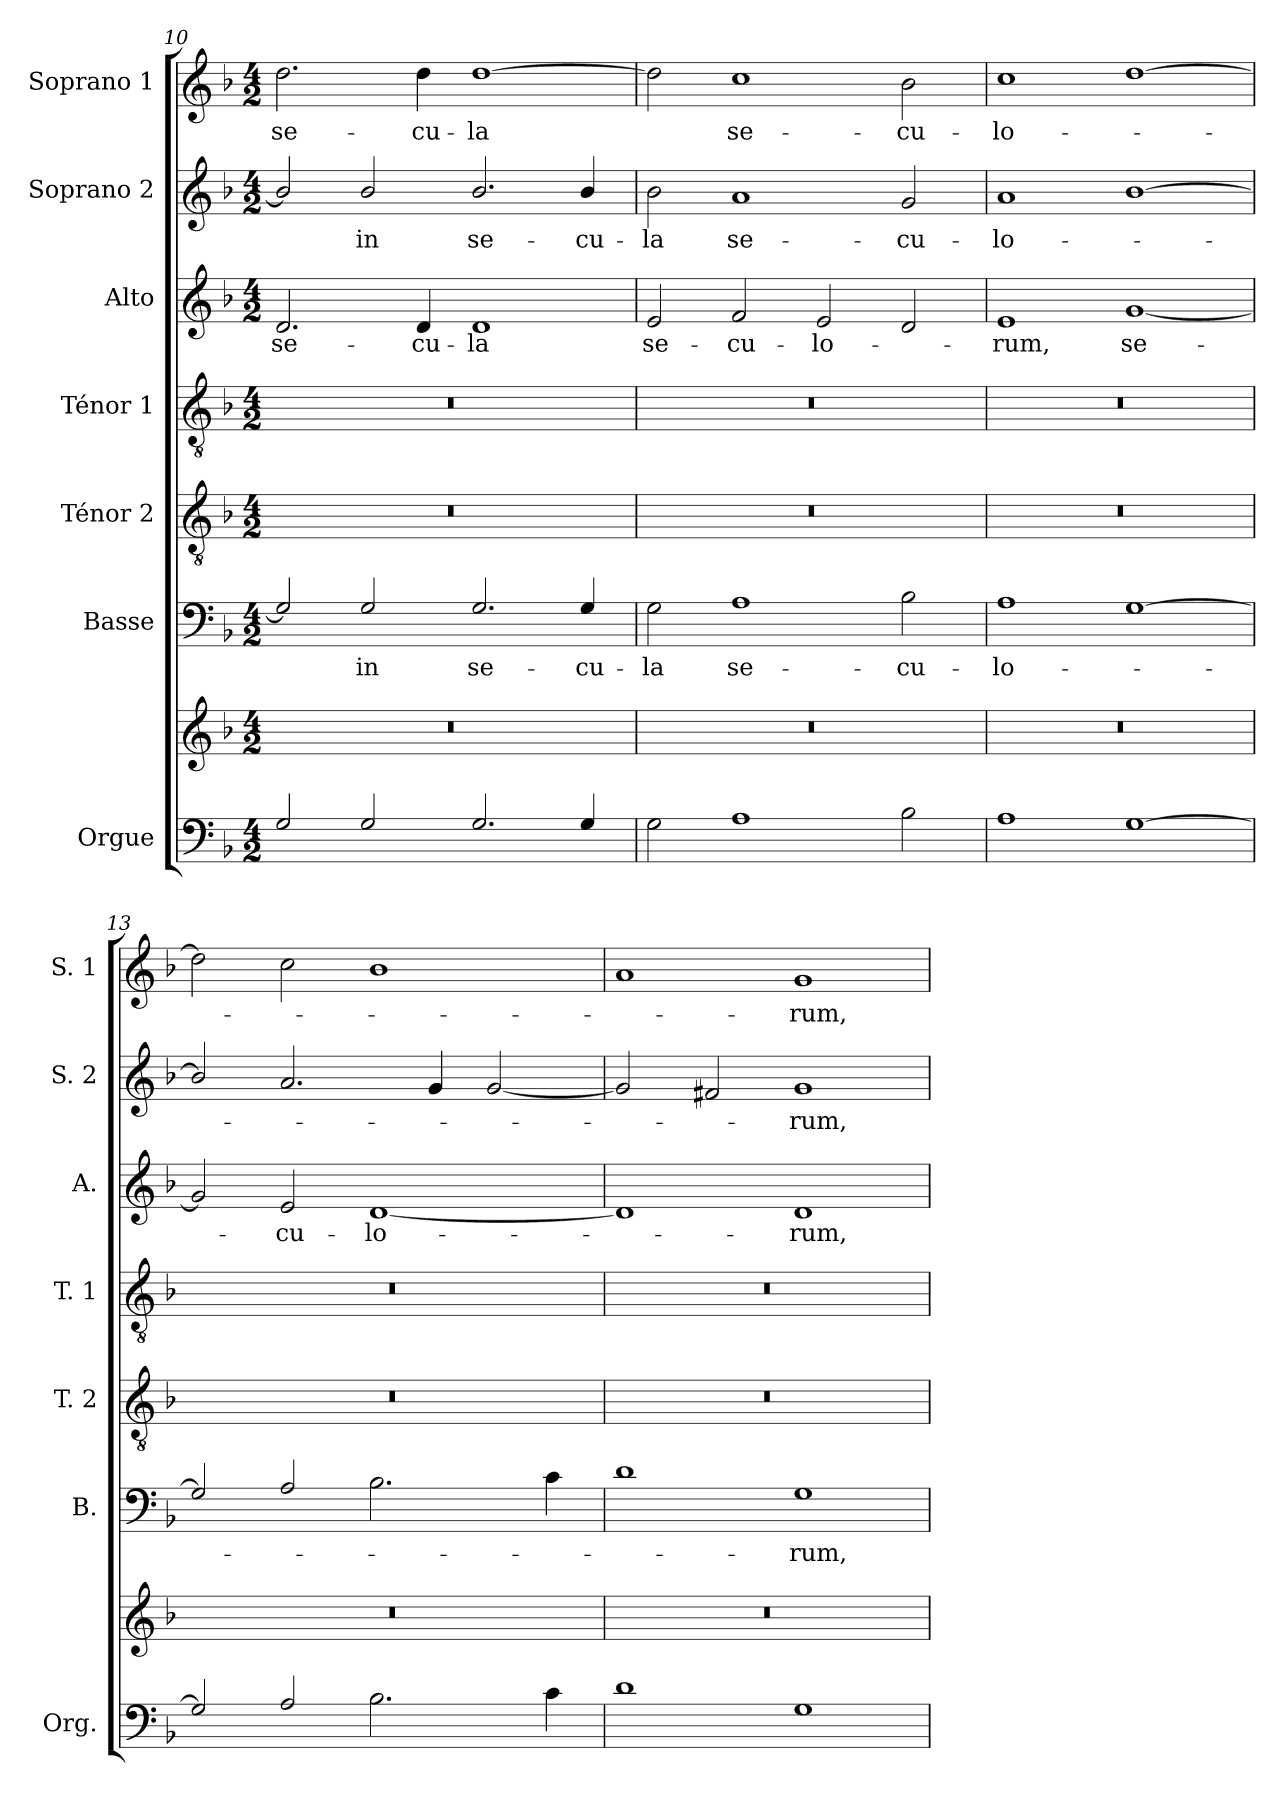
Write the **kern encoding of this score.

**kern	**kern	**kern	**text	**kern	**kern	**kern	**text	**kern	**text	**kern	**text
*part7	*part7	*part6	*part6	*part5	*part4	*part3	*part3	*part2	*part2	*part1	*part1
*staff8	*staff7	*staff6	*staff6	*staff5	*staff4	*staff3	*staff3	*staff2	*staff2	*staff1	*staff1
*I"Orgue	*	*I"Basse	*	*I"Ténor 2	*I"Ténor 1	*I"Alto	*	*I"Soprano 2	*	*I"Soprano 1	*
*I'Org.	*	*I'B.	*	*I'T. 2	*I'T. 1	*I'A.	*	*I'S. 2	*	*I'S. 1	*
*clefF4	*clefG2	*clefF4	*	*clefGv2	*clefGv2	*clefG2	*	*clefG2	*	*clefG2	*
*k[b-]	*k[b-]	*k[b-]	*	*k[b-]	*k[b-]	*k[b-]	*	*k[b-]	*	*k[b-]	*
*M4/2	*M4/2	*M4/2	*	*M4/2	*M4/2	*M4/2	*	*M4/2	*	*M4/2	*
=10	=10	=10	=10	=10	=10	=10	=10	=10	=10	=10	=10
!	!	!	!	!	!	!	!LO:LY:b	!	!	!	!LO:LY:b
2G/	0r	2G/]	.	0r	0r	2.d/	se-	2b-/]	.	2.dd\	se-
!	!	!	!LO:LY:b	!	!	!	!	!	!LO:LY:b	!	!
2G/	.	2G/	in	.	.	.	.	2b-/	in	.	.
!	!	!	!	!	!	!	!LO:LY:b	!	!	!	!LO:LY:b
.	.	.	.	.	.	4d/	-cu-	.	.	4dd\	-cu-
!	!	!	!LO:LY:b	!	!	!	!LO:LY:b	!	!LO:LY:b	!	!LO:LY:b
2.G/	.	2.G/	se-	.	.	1d	-la	2.b-/	se-	[>1dd	-la
!	!	!	!LO:LY:b	!	!	!	!	!	!LO:LY:b	!	!
4G/	.	4G/	-cu-	.	.	.	.	4b-/	-cu-	.	.
!!LO:LB:g=z
=11	=11	=11	=11	=11	=11	=11	=11	=11	=11	=11	=11
!	!	!	!LO:LY:b	!	!	!	!LO:LY:b	!	!LO:LY:b	!	!
2G\	0r	2G\	-la	0r	0r	2e/	se-	2b-\	-la	2dd\]	.
!	!	!	!LO:LY:b	!	!	!	!LO:LY:b	!	!LO:LY:b	!	!LO:LY:b
1A	.	1A	se-	.	.	2f/	-cu-	1a	se-	1cc	se-
!	!	!	!	!	!	!	!LO:LY:b	!	!	!	!
.	.	.	.	.	.	2e/	-lo-	.	.	.	.
!	!	!	!LO:LY:b	!	!	!	!	!	!LO:LY:b	!	!LO:LY:b
2B-\	.	2B-\	-cu-	.	.	2d/	.	2g/	-cu-	2b-\	-cu-
=12	=12	=12	=12	=12	=12	=12	=12	=12	=12	=12	=12
!	!	!	!LO:LY:b	!	!	!	!LO:LY:b	!	!LO:LY:b	!	!LO:LY:b
1A	0r	1A	-lo-	0r	0r	1e	-rum,	1a	-lo-	1cc	-lo-
!	!	!	!	!	!	!	!LO:LY:b	!	!	!	!
[>1G	.	[>1G	.	.	.	[<1g	se-	[>1b-	.	[>1dd	.
=13	=13	=13	=13	=13	=13	=13	=13	=13	=13	=13	=13
2G/]	0r	2G/]	.	0r	0r	2g/]	.	2b-/]	.	2dd\]	.
!	!	!	!	!	!	!	!LO:LY:b	!	!	!	!
2A/	.	2A/	.	.	.	2e/	-cu-	2.a/	.	2cc\	.
!	!	!	!	!	!	!	!LO:LY:b	!	!	!	!
2.B-\	.	2.B-\	.	.	.	[<1d	-lo-	.	.	1b-	.
.	.	.	.	.	.	.	.	4g/	.	.	.
.	.	.	.	.	.	.	.	[<2g/	.	.	.
4c\	.	4c\	.	.	.	.	.	.	.	.	.
=14	=14	=14	=14	=14	=14	=14	=14	=14	=14	=14	=14
1d	0r	1d	.	0r	0r	1d]	.	2g/]	.	1a	.
.	.	.	.	.	.	.	.	2f#X/	.	.	.
!	!	!	!LO:LY:b	!	!	!	!LO:LY:b	!	!LO:LY:b	!	!LO:LY:b
1G	.	1G	-rum,	.	.	1d	-rum,	1g	-rum,	1g	-rum,
=	=	=	=	=	=	=	=	=	=	=	=
*-	*-	*-	*-	*-	*-	*-	*-	*-	*-	*-	*-
